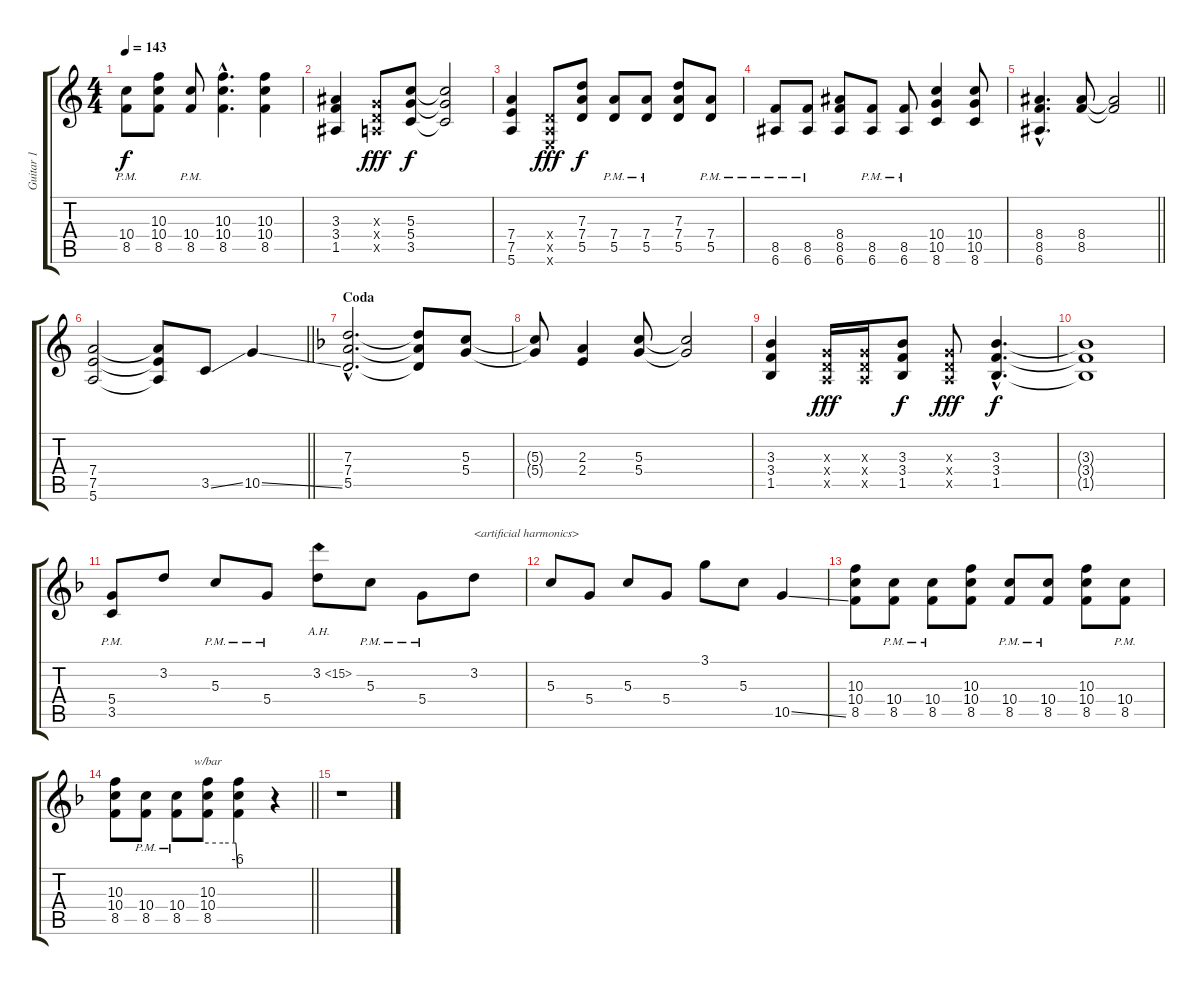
\track ("Guitar 1" "Guitar 1") {instrument distortionguitar}
\staff {score tabs}
\tuning (E4 B3 G3 D3 A2 E2) {hide}
\ts (4 4)
\tempo 143
\clef g2
\ks c
(10.4{pm} 8.5{pm}).8{dy f} (10.3 10.4 8.5).8 (10.4{pm} 8.5{pm}).8 (10.3{hac} 10.4{hac} 8.5{hac}).4{d} (10.3 10.4 8.5).4 |
(3.3 3.4 1.5).4 (0.3{x} 0.4{x} 0.5{x}).8{dy fff} (5.3 5.4 3.5).8{dy f} (5.3{t} 5.4{t} 3.5{t}).2 |
(7.4 7.5 5.6).4 (0.4{x} 0.5{x} 0.6{x}).8{dy fff} (7.3 7.4 5.5).8{dy f} (7.4{pm} 5.5{pm}).8 (7.4{pm} 5.5{pm}).8 (7.3 7.4 5.5).8 (7.4{pm} 5.5{pm}).8 |
(8.5{pm} 6.6{pm}).8 (8.5{pm} 6.6{pm}).8 (8.4 8.5 6.6).8 (8.5{pm} 6.6{pm}).8 (8.5{pm} 6.6{pm}).8 (10.4 10.5 8.6).4 (10.4 10.5 8.6).8 |
\barLineRight lightlight
(8.4{hac} 8.5{hac} 6.6{hac}).4{d} (8.4 8.5).8 (8.4{t} 8.5{t}).2 |
\barLineRight lightlight
(7.4 7.5 5.6).2 (7.4{t} 7.5{t} 5.6{t}).8 3.5{ss}.8 10.5{ss}.4 |
\section ("" "Coda")
\ks f
(7.3{hac} 7.4{hac} 5.5{hac}).2{d} (7.3{t} 7.4{t} 5.5{t}).8 (5.3 5.4).8 |
(5.3{t} 5.4{t}).8 (2.3 2.4).4 (5.3 5.4).8 (5.3{t} 5.4{t}).2 |
(3.3 3.4 1.5).4 (0.3{x} 0.4{x} 0.5{x}).16{dy fff} (0.3{x} 0.4{x} 0.5{x}).16 (3.3 3.4 1.5).8{dy f} (0.3{x} 0.4{x} 0.5{x}).8{dy fff} (3.3{hac} 3.4{hac} 1.5{hac}).4{d dy f} |
(3.3{t} 3.4{t} 1.5{t}).1 |
(5.4 3.5{pm}).8 3.2.8 5.3{pm}.8 5.4{pm}.8 3.2{ah 12}.8 5.3{pm}.8 5.4{pm}.8 3.2.8{txt "<artificial harmonics>" instrument guitarharmonics} |
5.3.8 5.4.8 5.3.8 5.4.8 3.1.8 5.3.8 10.5{ss}.4 |
(10.3 10.4 8.5).8{instrument distortionguitar} (10.4{pm} 8.5{pm}).8 (10.4{pm} 8.5{pm}).8 (10.3 10.4 8.5).8 (10.4{pm} 8.5{pm}).8 (10.4{pm} 8.5{pm}).8 (10.3 10.4 8.5).8 (10.4{pm} 8.5{pm}).8 |
\barLineRight lightlight
(10.3 10.4 8.5).8 (10.4{pm} 8.5{pm}).8 (10.4{pm} 8.5{pm}).8 (10.3 10.4 8.5).8{tbe (custom default 0 0 30 0 55 0 58 -24 60 -24)} (10.3{t} 10.4{t} 8.5{t}).4 r.4 |
r.1
